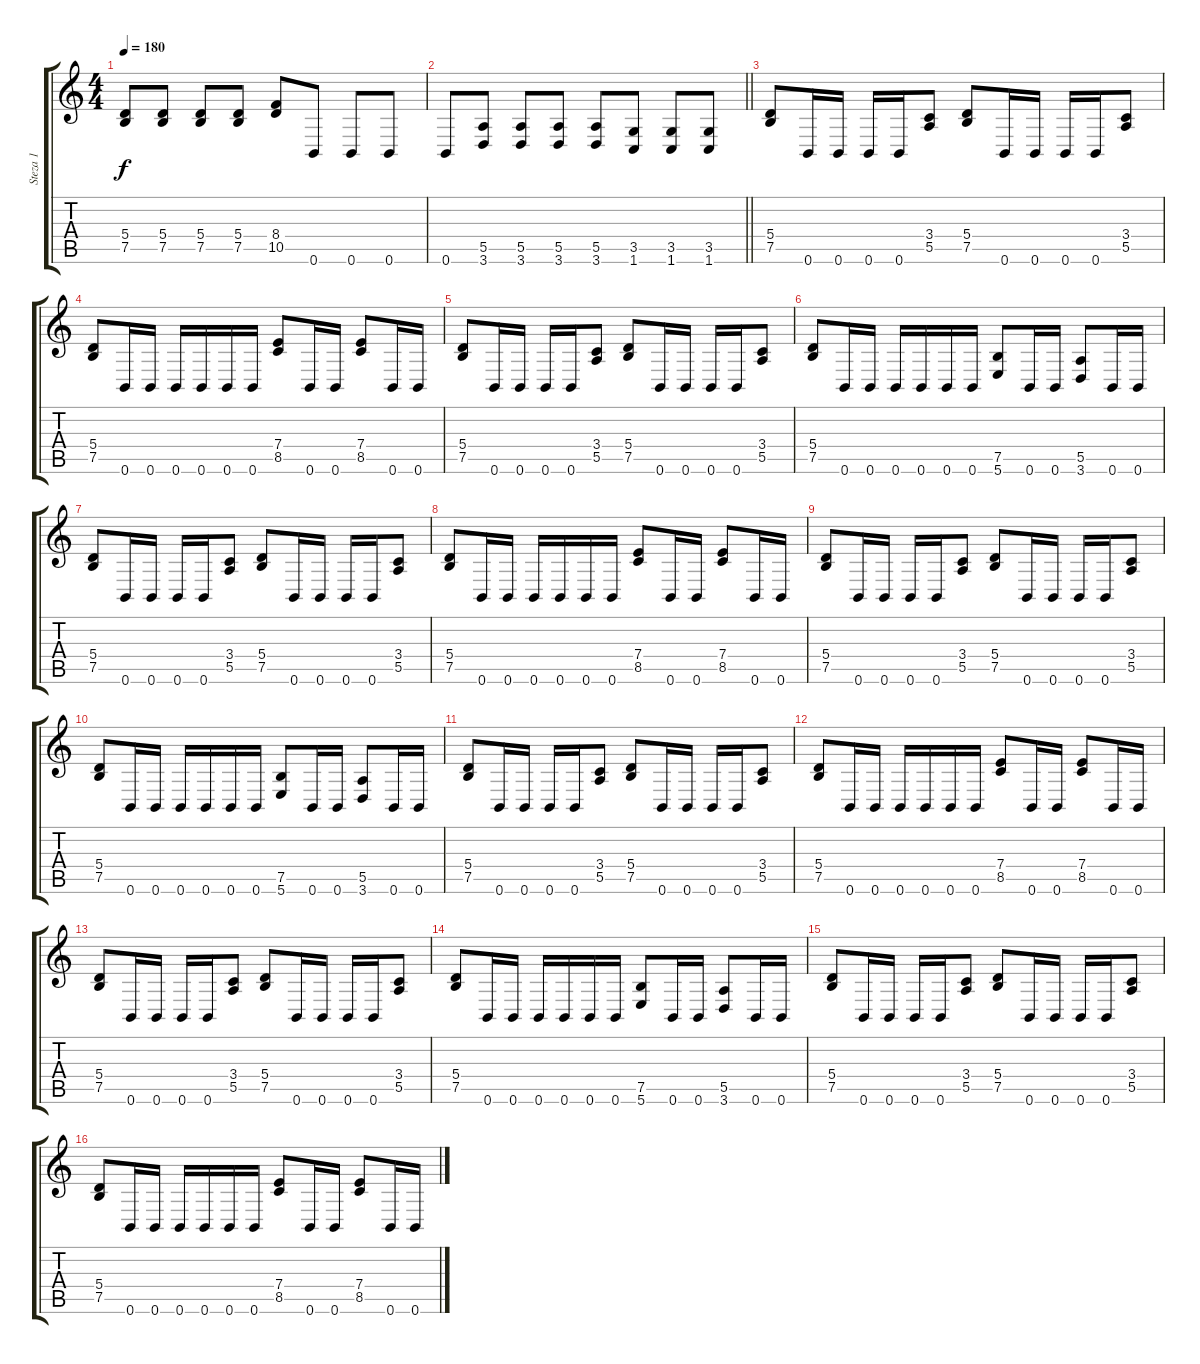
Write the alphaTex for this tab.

\track ("Steza 1" "Steza 1") {instrument distortionguitar}
\staff {score tabs}
\tuning (B3 Gb3 D3 A2 E2 B1) {hide}
\ts (4 4)
\tempo 180
\clef g2
\ks c
(5.4 7.5).8{dy f} (5.4 7.5).8 (5.4 7.5).8 (5.4 7.5).8 (8.4 10.5).8 0.6.8 0.6.8 0.6.8 |
\barLineRight lightlight
0.6.8 (5.5 3.6).8 (5.5 3.6).8 (5.5 3.6).8 (5.5 3.6).8 (3.5 1.6).8 (3.5 1.6).8 (3.5 1.6).8 |
\section ("" "")
(5.4 7.5).8 0.6.16 0.6.16 0.6.16 0.6.16 (3.4 5.5).8 (5.4 7.5).8 0.6.16 0.6.16 0.6.16 0.6.16 (3.4 5.5).8 |
(5.4 7.5).8 0.6.16 0.6.16 0.6.16 0.6.16 0.6.16 0.6.16 (7.4 8.5).8 0.6.16 0.6.16 (7.4 8.5).8 0.6.16 0.6.16 |
(5.4 7.5).8 0.6.16 0.6.16 0.6.16 0.6.16 (3.4 5.5).8 (5.4 7.5).8 0.6.16 0.6.16 0.6.16 0.6.16 (3.4 5.5).8 |
(5.4 7.5).8 0.6.16 0.6.16 0.6.16 0.6.16 0.6.16 0.6.16 (7.5 5.6).8 0.6.16 0.6.16 (5.5 3.6).8 0.6.16 0.6.16 |
(5.4 7.5).8 0.6.16 0.6.16 0.6.16 0.6.16 (3.4 5.5).8 (5.4 7.5).8 0.6.16 0.6.16 0.6.16 0.6.16 (3.4 5.5).8 |
(5.4 7.5).8 0.6.16 0.6.16 0.6.16 0.6.16 0.6.16 0.6.16 (7.4 8.5).8 0.6.16 0.6.16 (7.4 8.5).8 0.6.16 0.6.16 |
(5.4 7.5).8 0.6.16 0.6.16 0.6.16 0.6.16 (3.4 5.5).8 (5.4 7.5).8 0.6.16 0.6.16 0.6.16 0.6.16 (3.4 5.5).8 |
(5.4 7.5).8 0.6.16 0.6.16 0.6.16 0.6.16 0.6.16 0.6.16 (7.5 5.6).8 0.6.16 0.6.16 (5.5 3.6).8 0.6.16 0.6.16 |
(5.4 7.5).8 0.6.16 0.6.16 0.6.16 0.6.16 (3.4 5.5).8 (5.4 7.5).8 0.6.16 0.6.16 0.6.16 0.6.16 (3.4 5.5).8 |
(5.4 7.5).8 0.6.16 0.6.16 0.6.16 0.6.16 0.6.16 0.6.16 (7.4 8.5).8 0.6.16 0.6.16 (7.4 8.5).8 0.6.16 0.6.16 |
(5.4 7.5).8 0.6.16 0.6.16 0.6.16 0.6.16 (3.4 5.5).8 (5.4 7.5).8 0.6.16 0.6.16 0.6.16 0.6.16 (3.4 5.5).8 |
(5.4 7.5).8 0.6.16 0.6.16 0.6.16 0.6.16 0.6.16 0.6.16 (7.5 5.6).8 0.6.16 0.6.16 (5.5 3.6).8 0.6.16 0.6.16 |
(5.4 7.5).8 0.6.16 0.6.16 0.6.16 0.6.16 (3.4 5.5).8 (5.4 7.5).8 0.6.16 0.6.16 0.6.16 0.6.16 (3.4 5.5).8 |
(5.4 7.5).8 0.6.16 0.6.16 0.6.16 0.6.16 0.6.16 0.6.16 (7.4 8.5).8 0.6.16 0.6.16 (7.4 8.5).8 0.6.16 0.6.16
